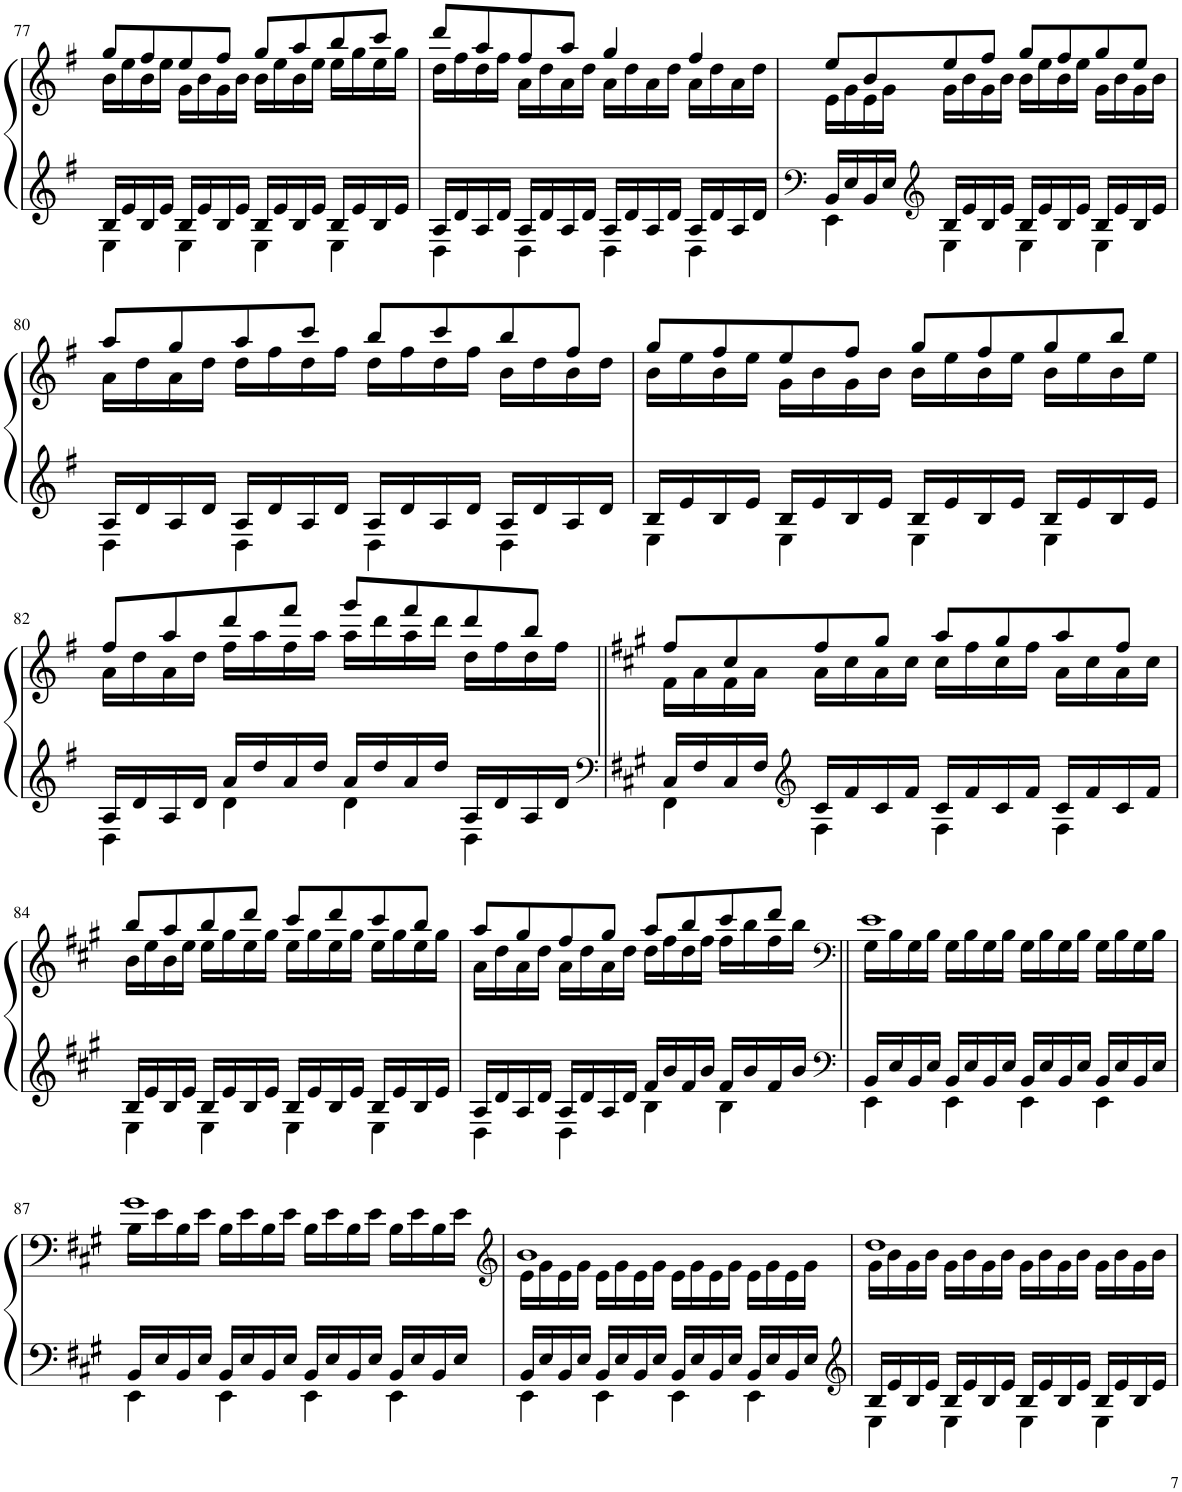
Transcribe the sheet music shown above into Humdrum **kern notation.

**kern	**kern
*part1	*part1
*staff2	*staff1
*I"Piano	*
*I'Pno.	*
!!LO:PB:g=z
*clefG2	*clefG2
*k[f#]	*k[f#]
*M4/4	*M4/4
=77	=77
*^	*^
16B/LL	4E\	8gg/L	16b\LL
16e/	.	.	16ee\
16B/	.	8ff#/	16b\
16e/JJ	.	.	16ee\JJ
16B/LL	4E\	8ee/	16g\LL
16e/	.	.	16b\
16B/	.	8ff#/J	16g\
16e/JJ	.	.	16b\JJ
16B/LL	4E\	8gg/L	16b\LL
16e/	.	.	16ee\
16B/	.	8aa/	16b\
16e/JJ	.	.	16ee\JJ
16B/LL	4E\	8bb/	16ee\LL
16e/	.	.	16gg\
16B/	.	8ccc/J	16ee\
16e/JJ	.	.	16gg\JJ
=78	=78	=78	=78
16A/LL	4D\	8ddd/L	16dd\LL
16d/	.	.	16ff#\
16A/	.	8aa/	16dd\
16d/JJ	.	.	16ff#\JJ
16A/LL	4D\	8ff#/	16a\LL
16d/	.	.	16dd\
16A/	.	8aa/J	16a\
16d/JJ	.	.	16dd\JJ
16A/LL	4D\	4gg/	16a\LL
16d/	.	.	16dd\
16A/	.	.	16a\
16d/JJ	.	.	16dd\JJ
16A/LL	4D\	4ff#/	16a\LL
16d/	.	.	16dd\
16A/	.	.	16a\
16d/JJ	.	.	16dd\JJ
=79	=79	=79	=79
*clefF4	*	*	*
16BB/LL	4EE\	8ee/L	16e\LL
16E/	.	.	16g\
16BB/	.	8b/	16e\
16E/JJ	.	.	16g\JJ
*clefG2	*	*	*
16B/LL	4E\	8ee/	16g\LL
16e/	.	.	16b\
16B/	.	8ff#/J	16g\
16e/JJ	.	.	16b\JJ
16B/LL	4E\	8gg/L	16b\LL
16e/	.	.	16ee\
16B/	.	8ff#/	16b\
16e/JJ	.	.	16ee\JJ
16B/LL	4E\	8gg/	16g\LL
16e/	.	.	16b\
16B/	.	8ee/J	16g\
16e/JJ	.	.	16b\JJ
!!LO:LB:g=z	!!
=80	=80	=80	=80
16A/LL	4D\	8aa/L	16a\LL
16d/	.	.	16dd\
16A/	.	8gg/	16a\
16d/JJ	.	.	16dd\JJ
16A/LL	4D\	8aa/	16dd\LL
16d/	.	.	16ff#\
16A/	.	8ccc/J	16dd\
16d/JJ	.	.	16ff#\JJ
16A/LL	4D\	8bb/L	16dd\LL
16d/	.	.	16ff#\
16A/	.	8ccc/	16dd\
16d/JJ	.	.	16ff#\JJ
16A/LL	4D\	8bb/	16b\LL
16d/	.	.	16dd\
16A/	.	8ff#/J	16b\
16d/JJ	.	.	16dd\JJ
=81	=81	=81	=81
16B/LL	4E\	8gg/L	16b\LL
16e/	.	.	16ee\
16B/	.	8ff#/	16b\
16e/JJ	.	.	16ee\JJ
16B/LL	4E\	8ee/	16g\LL
16e/	.	.	16b\
16B/	.	8ff#/J	16g\
16e/JJ	.	.	16b\JJ
16B/LL	4E\	8gg/L	16b\LL
16e/	.	.	16ee\
16B/	.	8ff#/	16b\
16e/JJ	.	.	16ee\JJ
16B/LL	4E\	8gg/	16b\LL
16e/	.	.	16ee\
16B/	.	8bb/J	16b\
16e/JJ	.	.	16ee\JJ
!!LO:LB:g=z	!!
=82	=82	=82	=82
16A/LL	4D\	8ff#/L	16a\LL
16d/	.	.	16dd\
16A/	.	8aa/	16a\
16d/JJ	.	.	16dd\JJ
16a/LL	4d\	8ddd/	16ff#\LL
16dd/	.	.	16aa\
16a/	.	8fff#/J	16ff#\
16dd/JJ	.	.	16aa\JJ
16a/LL	4d\	8ggg/L	16aa\LL
16dd/	.	.	16ddd\
16a/	.	8fff#/	16aa\
16dd/JJ	.	.	16ddd\JJ
16A/LL	4D\	8ddd/	16dd\LL
16d/	.	.	16ff#\
16A/	.	8bb/J	16dd\
16d/JJ	.	.	16ff#\JJ
=83||	=83||	=83||	=83||
*clefF4	*	*	*
*k[f#c#g#]	*	*k[f#c#g#]	*
16C#/LL	4FF#\	8ff#/L	16f#\LL
16F#/	.	.	16a\
16C#/	.	8cc#/	16f#\
16F#/JJ	.	.	16a\JJ
*clefG2	*	*	*
16c#/LL	4F#\	8ff#/	16a\LL
16f#/	.	.	16cc#\
16c#/	.	8gg#/J	16a\
16f#/JJ	.	.	16cc#\JJ
16c#/LL	4F#\	8aa/L	16cc#\LL
16f#/	.	.	16ff#\
16c#/	.	8gg#/	16cc#\
16f#/JJ	.	.	16ff#\JJ
16c#/LL	4F#\	8aa/	16a\LL
16f#/	.	.	16cc#\
16c#/	.	8ff#/J	16a\
16f#/JJ	.	.	16cc#\JJ
!!LO:LB:g=z	!!
=84	=84	=84	=84
16B/LL	4E\	8bb/L	16b\LL
16e/	.	.	16ee\
16B/	.	8aa/	16b\
16e/JJ	.	.	16ee\JJ
16B/LL	4E\	8bb/	16ee\LL
16e/	.	.	16gg#\
16B/	.	8ddd/J	16ee\
16e/JJ	.	.	16gg#\JJ
16B/LL	4E\	8ccc#/L	16ee\LL
16e/	.	.	16gg#\
16B/	.	8ddd/	16ee\
16e/JJ	.	.	16gg#\JJ
16B/LL	4E\	8ccc#/	16ee\LL
16e/	.	.	16gg#\
16B/	.	8bb/J	16ee\
16e/JJ	.	.	16gg#\JJ
=85	=85	=85	=85
16A/LL	4D\	8aa/L	16a\LL
16d/	.	.	16dd\
16A/	.	8gg#/	16a\
16d/JJ	.	.	16dd\JJ
16A/LL	4D\	8ff#/	16a\LL
16d/	.	.	16dd\
16A/	.	8gg#/J	16a\
16d/JJ	.	.	16dd\JJ
16f#/LL	4B\	8aa/L	16dd\LL
16b/	.	.	16ff#\
16f#/	.	8bb/	16dd\
16b/JJ	.	.	16ff#\JJ
16f#/LL	4B\	8ccc#/	16ff#\LL
16b/	.	.	16bb\
16f#/	.	8ddd/J	16ff#\
16b/JJ	.	.	16bb\JJ
=86||	=86||	=86||	=86||
*clefF4	*	*clefF4	*
16BB/LL	4EE\	1e	16G#\LL
16E/	.	.	16B\
16BB/	.	.	16G#\
16E/JJ	.	.	16B\JJ
16BB/LL	4EE\	.	16G#\LL
16E/	.	.	16B\
16BB/	.	.	16G#\
16E/JJ	.	.	16B\JJ
16BB/LL	4EE\	.	16G#\LL
16E/	.	.	16B\
16BB/	.	.	16G#\
16E/JJ	.	.	16B\JJ
16BB/LL	4EE\	.	16G#\LL
16E/	.	.	16B\
16BB/	.	.	16G#\
16E/JJ	.	.	16B\JJ
!!LO:LB:g=z	!!
=87	=87	=87	=87
16BB/LL	4EE\	1g#	16B\LL
16E/	.	.	16e\
16BB/	.	.	16B\
16E/JJ	.	.	16e\JJ
16BB/LL	4EE\	.	16B\LL
16E/	.	.	16e\
16BB/	.	.	16B\
16E/JJ	.	.	16e\JJ
16BB/LL	4EE\	.	16B\LL
16E/	.	.	16e\
16BB/	.	.	16B\
16E/JJ	.	.	16e\JJ
16BB/LL	4EE\	.	16B\LL
16E/	.	.	16e\
16BB/	.	.	16B\
16E/JJ	.	.	16e\JJ
=88	=88	=88	=88
*	*	*clefG2	*
16BB/LL	4EE\	1b	16e\LL
16E/	.	.	16g#\
16BB/	.	.	16e\
16E/JJ	.	.	16g#\JJ
16BB/LL	4EE\	.	16e\LL
16E/	.	.	16g#\
16BB/	.	.	16e\
16E/JJ	.	.	16g#\JJ
16BB/LL	4EE\	.	16e\LL
16E/	.	.	16g#\
16BB/	.	.	16e\
16E/JJ	.	.	16g#\JJ
16BB/LL	4EE\	.	16e\LL
16E/	.	.	16g#\
16BB/	.	.	16e\
16E/JJ	.	.	16g#\JJ
=89	=89	=89	=89
*clefG2	*	*	*
16B/LL	4E\	1dd	16g#\LL
16e/	.	.	16b\
16B/	.	.	16g#\
16e/JJ	.	.	16b\JJ
16B/LL	4E\	.	16g#\LL
16e/	.	.	16b\
16B/	.	.	16g#\
16e/JJ	.	.	16b\JJ
16B/LL	4E\	.	16g#\LL
16e/	.	.	16b\
16B/	.	.	16g#\
16e/JJ	.	.	16b\JJ
16B/LL	4E\	.	16g#\LL
16e/	.	.	16b\
16B/	.	.	16g#\
16e/JJ	.	.	16b\JJ
*v	*v	*	*
*	*v	*v
=	=
*-	*-
